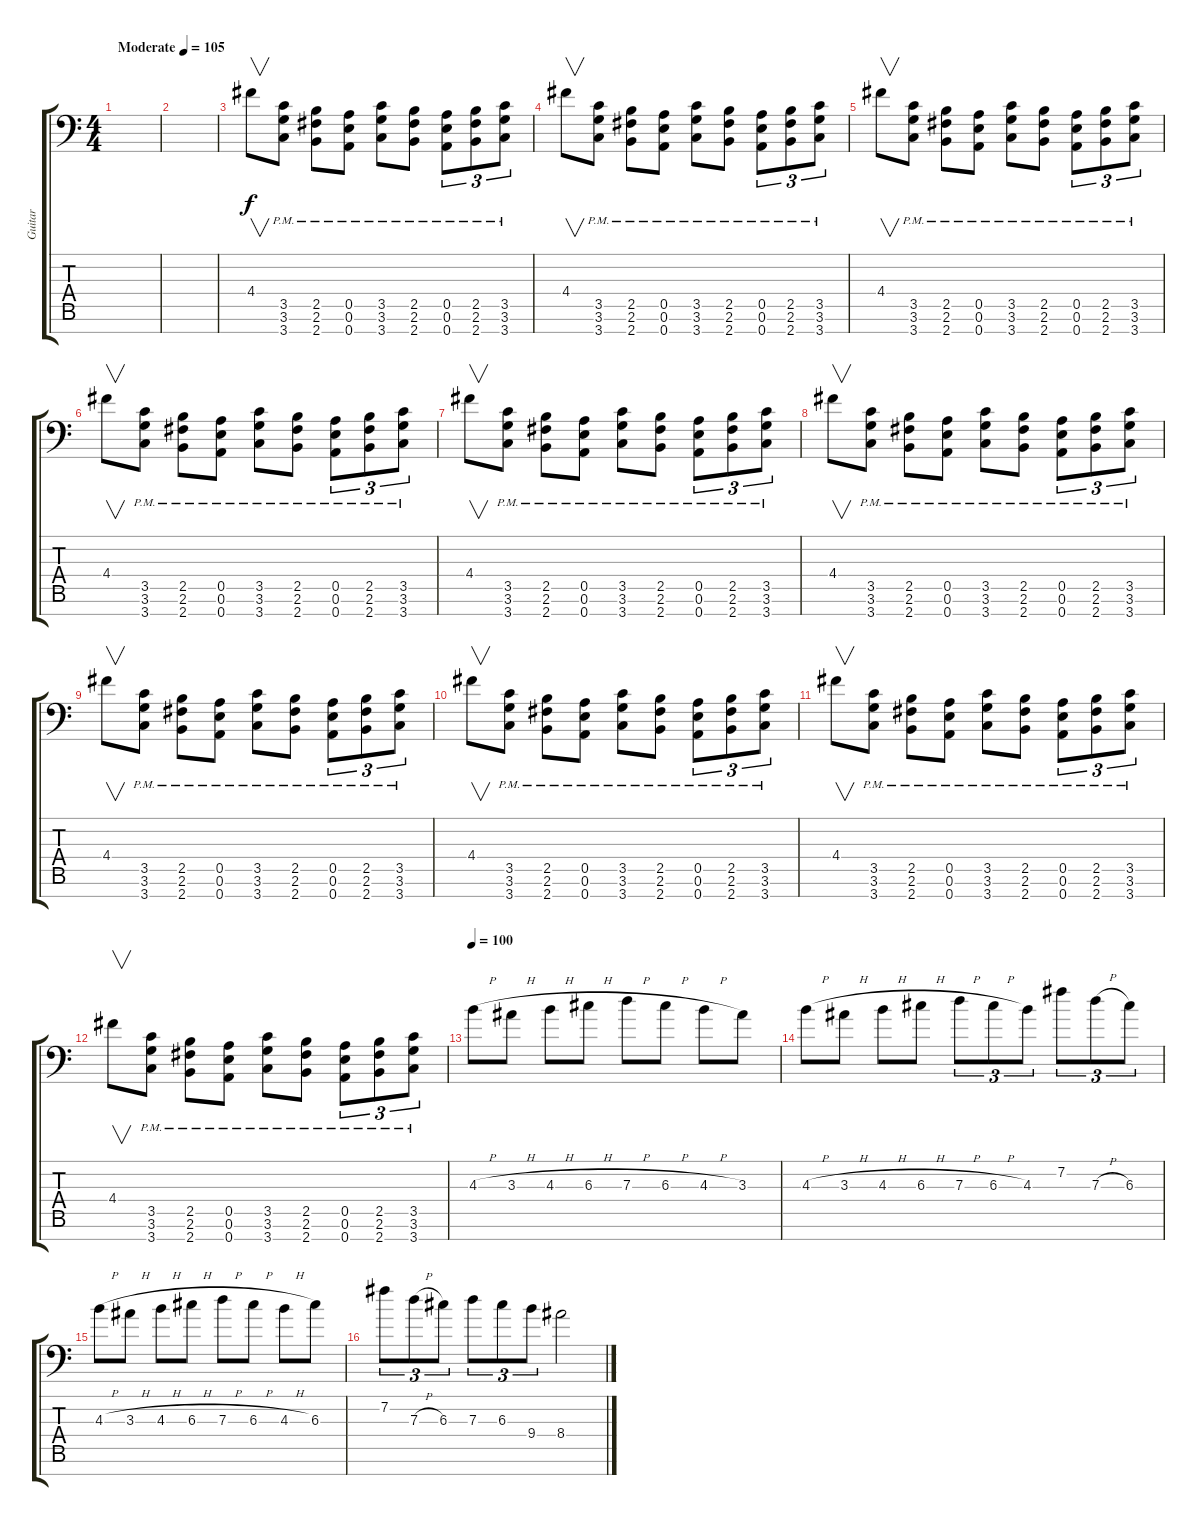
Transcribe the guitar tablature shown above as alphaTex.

\track ("Guitar" "Guitar") {instrument distortionguitar}
\staff {score tabs}
\tuning (E4 B3 G3 D3 A2 E2 A1) {hide}
\ts (4 4)
\tempo (105 "Moderate")
\clef f4
\ks c
|
|
4.4.8{v} (3.5{pm} 3.6{pm} 3.7{pm}).8 (2.5{pm} 2.6{pm} 2.7{pm}).8 (0.5{pm} 0.6{pm} 0.7{pm}).8 (3.5{pm} 3.6{pm} 3.7{pm}).8 (2.5{pm} 2.6{pm} 2.7{pm}).8 (0.5{pm} 0.6{pm} 0.7{pm}).8{tu (3 2)} (2.5{pm} 2.6{pm} 2.7).8{tu (3 2)} (3.5{pm} 3.6{pm} 3.7{pm}).8{tu (3 2)} |
4.4.8{v} (3.5{pm} 3.6{pm} 3.7{pm}).8 (2.5{pm} 2.6{pm} 2.7{pm}).8 (0.5{pm} 0.6{pm} 0.7{pm}).8 (3.5{pm} 3.6{pm} 3.7{pm}).8 (2.5{pm} 2.6{pm} 2.7{pm}).8 (0.5{pm} 0.6{pm} 0.7{pm}).8{tu (3 2)} (2.5{pm} 2.6{pm} 2.7).8{tu (3 2)} (3.5{pm} 3.6{pm} 3.7{pm}).8{tu (3 2)} |
4.4.8{v} (3.5{pm} 3.6{pm} 3.7{pm}).8 (2.5{pm} 2.6{pm} 2.7{pm}).8 (0.5{pm} 0.6{pm} 0.7{pm}).8 (3.5{pm} 3.6{pm} 3.7{pm}).8 (2.5{pm} 2.6{pm} 2.7{pm}).8 (0.5{pm} 0.6{pm} 0.7{pm}).8{tu (3 2)} (2.5{pm} 2.6{pm} 2.7).8{tu (3 2)} (3.5{pm} 3.6{pm} 3.7{pm}).8{tu (3 2)} |
4.4.8{v} (3.5{pm} 3.6{pm} 3.7{pm}).8 (2.5{pm} 2.6{pm} 2.7{pm}).8 (0.5{pm} 0.6{pm} 0.7{pm}).8 (3.5{pm} 3.6{pm} 3.7{pm}).8 (2.5{pm} 2.6{pm} 2.7{pm}).8 (0.5{pm} 0.6{pm} 0.7{pm}).8{tu (3 2)} (2.5{pm} 2.6{pm} 2.7).8{tu (3 2)} (3.5{pm} 3.6{pm} 3.7{pm}).8{tu (3 2)} |
4.4.8{v} (3.5{pm} 3.6{pm} 3.7{pm}).8 (2.5{pm} 2.6{pm} 2.7{pm}).8 (0.5{pm} 0.6{pm} 0.7{pm}).8 (3.5{pm} 3.6{pm} 3.7{pm}).8 (2.5{pm} 2.6{pm} 2.7{pm}).8 (0.5{pm} 0.6{pm} 0.7{pm}).8{tu (3 2)} (2.5{pm} 2.6{pm} 2.7).8{tu (3 2)} (3.5{pm} 3.6{pm} 3.7{pm}).8{tu (3 2)} |
4.4.8{v} (3.5{pm} 3.6{pm} 3.7{pm}).8 (2.5{pm} 2.6{pm} 2.7{pm}).8 (0.5{pm} 0.6{pm} 0.7{pm}).8 (3.5{pm} 3.6{pm} 3.7{pm}).8 (2.5{pm} 2.6{pm} 2.7{pm}).8 (0.5{pm} 0.6{pm} 0.7{pm}).8{tu (3 2)} (2.5{pm} 2.6{pm} 2.7).8{tu (3 2)} (3.5{pm} 3.6{pm} 3.7{pm}).8{tu (3 2)} |
4.4.8{v} (3.5{pm} 3.6{pm} 3.7{pm}).8 (2.5{pm} 2.6{pm} 2.7{pm}).8 (0.5{pm} 0.6{pm} 0.7{pm}).8 (3.5{pm} 3.6{pm} 3.7{pm}).8 (2.5{pm} 2.6{pm} 2.7{pm}).8 (0.5{pm} 0.6{pm} 0.7{pm}).8{tu (3 2)} (2.5{pm} 2.6{pm} 2.7).8{tu (3 2)} (3.5{pm} 3.6{pm} 3.7{pm}).8{tu (3 2)} |
4.4.8{v} (3.5{pm} 3.6{pm} 3.7{pm}).8 (2.5{pm} 2.6{pm} 2.7{pm}).8 (0.5{pm} 0.6{pm} 0.7{pm}).8 (3.5{pm} 3.6{pm} 3.7{pm}).8 (2.5{pm} 2.6{pm} 2.7{pm}).8 (0.5{pm} 0.6{pm} 0.7{pm}).8{tu (3 2)} (2.5{pm} 2.6{pm} 2.7).8{tu (3 2)} (3.5{pm} 3.6{pm} 3.7{pm}).8{tu (3 2)} |
4.4.8{v} (3.5{pm} 3.6{pm} 3.7{pm}).8 (2.5{pm} 2.6{pm} 2.7{pm}).8 (0.5{pm} 0.6{pm} 0.7{pm}).8 (3.5{pm} 3.6{pm} 3.7{pm}).8 (2.5{pm} 2.6{pm} 2.7{pm}).8 (0.5{pm} 0.6{pm} 0.7{pm}).8{tu (3 2)} (2.5{pm} 2.6{pm} 2.7).8{tu (3 2)} (3.5{pm} 3.6{pm} 3.7{pm}).8{tu (3 2)} |
4.4.8{v} (3.5{pm} 3.6{pm} 3.7{pm}).8 (2.5{pm} 2.6{pm} 2.7{pm}).8 (0.5{pm} 0.6{pm} 0.7{pm}).8 (3.5{pm} 3.6{pm} 3.7{pm}).8 (2.5{pm} 2.6{pm} 2.7{pm}).8 (0.5{pm} 0.6{pm} 0.7{pm}).8{tu (3 2)} (2.5{pm} 2.6{pm} 2.7).8{tu (3 2)} (3.5{pm} 3.6{pm} 3.7{pm}).8{tu (3 2)} |
\tempo 100
4.3{h}.8 3.3{h}.8 4.3{h}.8 6.3{h}.8 7.3{h}.8 6.3{h}.8 4.3{h}.8 3.3.8 |
4.3{h}.8 3.3{h}.8 4.3{h}.8 6.3{h}.8 7.3{h}.8{tu (3 2)} 6.3{h}.8{tu (3 2)} 4.3.8{tu (3 2)} 7.2.8{tu (3 2)} 7.3{h}.8{tu (3 2)} 6.3.8{tu (3 2)} |
4.3{h}.8 3.3{h}.8 4.3{h}.8 6.3{h}.8 7.3{h}.8 6.3{h}.8 4.3{h}.8 6.3.8 |
7.2.8{tu (3 2)} 7.3{h}.8{tu (3 2)} 6.3.8{tu (3 2)} 7.3.8{tu (3 2)} 6.3.8{tu (3 2)} 9.4.8{tu (3 2)} 8.4.2
